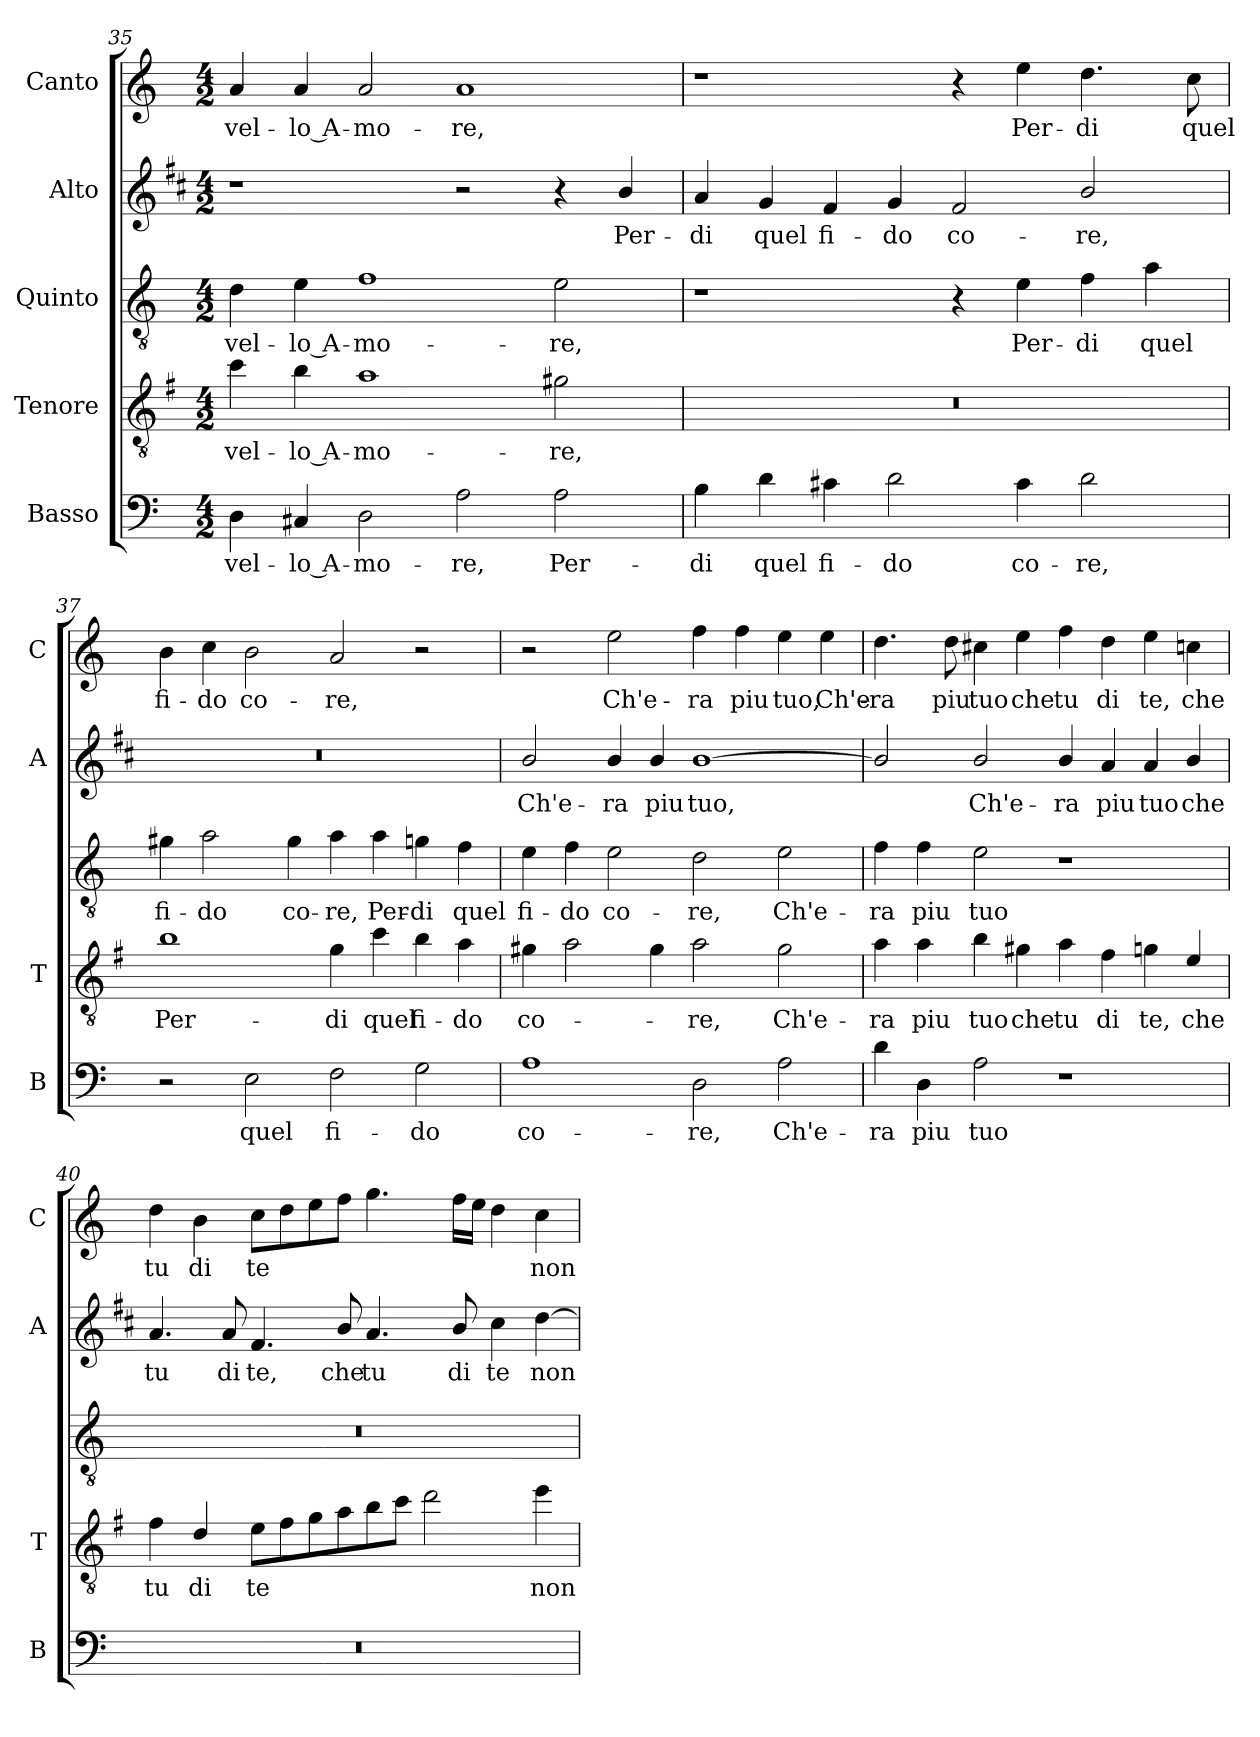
**kern	**text	**kern	**text	**kern	**text	**kern	**text	**kern	**text
*part5	*part5	*part4	*part4	*part3	*part3	*part2	*part2	*part1	*part1
*staff5	*staff5	*staff4	*staff4	*staff3	*staff3	*staff2	*staff2	*staff1	*staff1
*I"Basso	*	*I"Tenore	*	*I"Quinto	*	*I"Alto	*	*I"Canto	*
*I'B	*	*I'T	*	*	*	*I'A	*	*I'C	*
*clefF4	*	*clefGv2	*	*clefGv2	*	*clefG2	*	*clefG2	*
*	*	*ITrd4c7	*	*	*	*ITrd1c2	*	*	*
*k[]	*	*k[]	*	*k[]	*	*k[]	*	*k[]	*
*C:	*	*C:	*	*C:	*	*C:	*	*C:	*
*M4/2	*	*M4/2	*	*M4/2	*	*M4/2	*	*M4/2	*
=35	=35	=35	=35	=35	=35	=35	=35	=35	=35
!	!LO:LY:b	!	!LO:LY:b	!	!LO:LY:b	!	!	!	!LO:LY:b
4D\	-vel-	4f\	-vel-	4d\	-vel-	1r	.	4a/	-vel-
!	!LO:LY:b	!	!LO:LY:b	!	!LO:LY:b	!	!	!	!LO:LY:b
4C#X/	-lo A-	4e\	-lo A-	4e\	-lo A-	.	.	4a/	-lo A-
!	!LO:LY:b	!	!LO:LY:b	!	!LO:LY:b	!	!	!	!LO:LY:b
2D\	-mo-	1d	-mo-	1f	-mo-	.	.	2a/	-mo-
!	!LO:LY:b	!	!	!	!	!	!	!	!LO:LY:b
2A\	-re,	.	.	.	.	2r	.	1a	-re,
!	!LO:LY:b	!	!LO:LY:b	!	!LO:LY:b	!	!	!	!
2A\	Per-	2c#X\	-re,	2e\	-re,	4r	.	.	.
!	!	!	!	!	!	!	!LO:LY:b	!	!
.	.	.	.	.	.	4a/	Per-	.	.
=36	=36	=36	=36	=36	=36	=36	=36	=36	=36
!	!LO:LY:b	!	!	!	!	!	!LO:LY:b	!	!
4B\	-di	0r	.	1r	.	4g/	-di	1r	.
!	!LO:LY:b	!	!	!	!	!	!LO:LY:b	!	!
4d\	quel	.	.	.	.	4f/	quel	.	.
!	!LO:LY:b	!	!	!	!	!	!LO:LY:b	!	!
4c#X\	fi-	.	.	.	.	4e/	fi-	.	.
!	!LO:LY:b	!	!	!	!	!	!LO:LY:b	!	!
2d\	-do	.	.	.	.	4f/	-do	.	.
!	!	!	!	!	!	!	!LO:LY:b	!	!
.	.	.	.	4r	.	2e/	co-	4r	.
!	!LO:LY:b	!	!	!	!LO:LY:b	!	!	!	!LO:LY:b
4c#\	co-	.	.	4e\	Per-	.	.	4ee\	Per-
!	!LO:LY:b	!	!	!	!LO:LY:b	!	!LO:LY:b	!	!LO:LY:b
2d\	-re,	.	.	4f\	-di	2a/	-re,	4.dd\	-di
!	!	!	!	!	!LO:LY:b	!	!	!	!
.	.	.	.	4a\	quel	.	.	.	.
!	!	!	!	!	!	!	!	!	!LO:LY:b
.	.	.	.	.	.	.	.	8cc\	quel
!!LO:PB:g=z
=37	=37	=37	=37	=37	=37	=37	=37	=37	=37
!	!	!	!LO:LY:b	!	!LO:LY:b	!	!	!	!LO:LY:b
2r	.	1e	Per-	4g#X\	fi-	0r	.	4b\	fi-
!	!	!	!	!	!LO:LY:b	!	!	!	!LO:LY:b
.	.	.	.	2a\	-do	.	.	4cc\	-do
!	!LO:LY:b	!	!	!	!	!	!	!	!LO:LY:b
2E\	quel	.	.	.	.	.	.	2b\	co-
!	!	!	!	!	!LO:LY:b	!	!	!	!
.	.	.	.	4g#\	co-	.	.	.	.
!	!LO:LY:b	!	!LO:LY:b	!	!LO:LY:b	!	!	!	!LO:LY:b
2F\	fi-	4c\	-di	4a\	-re,	.	.	2a/	-re,
!	!	!	!LO:LY:b	!	!LO:LY:b	!	!	!	!
.	.	4f\	quel	4a\	Per-	.	.	.	.
!	!LO:LY:b	!	!LO:LY:b	!	!LO:LY:b	!	!	!	!
2G\	-do	4e\	fi-	4gn\	-di	.	.	2r	.
!	!	!	!LO:LY:b	!	!LO:LY:b	!	!	!	!
.	.	4d\	-do	4f\	quel	.	.	.	.
=38	=38	=38	=38	=38	=38	=38	=38	=38	=38
!	!LO:LY:b	!	!LO:LY:b	!	!LO:LY:b	!	!LO:LY:b	!	!
1A	co-	4c#X\	co-	4e\	fi-	2a/	Ch'e-	2r	.
!	!	!	!	!	!LO:LY:b	!	!	!	!
.	.	2d\	.	4f\	-do	.	.	.	.
!	!	!	!	!	!LO:LY:b	!	!LO:LY:b	!	!LO:LY:b
.	.	.	.	2e\	co-	4a/	-ra	2ee\	Ch'e-
!	!	!	!	!	!	!	!LO:LY:b	!	!
.	.	4c#\	.	.	.	4a/	piu	.	.
!	!LO:LY:b	!	!LO:LY:b	!	!LO:LY:b	!	!LO:LY:b	!	!LO:LY:b
2D\	-re,	2d\	-re,	2d\	-re,	[1a	tuo,	4ff\	-ra
!	!	!	!	!	!	!	!	!	!LO:LY:b
.	.	.	.	.	.	.	.	4ff\	piu
!	!LO:LY:b	!	!LO:LY:b	!	!LO:LY:b	!	!	!	!LO:LY:b
2A\	Ch'e-	2c#\	Ch'e-	2e\	Ch'e-	.	.	4ee\	tuo,
!	!	!	!	!	!	!	!	!	!LO:LY:b
.	.	.	.	.	.	.	.	4ee\	Ch'e-
=39	=39	=39	=39	=39	=39	=39	=39	=39	=39
!	!LO:LY:b	!	!LO:LY:b	!	!LO:LY:b	!	!	!	!LO:LY:b
4d\	-ra	4d\	-ra	4f\	-ra	2a/]	.	4.dd\	-ra
!	!LO:LY:b	!	!LO:LY:b	!	!LO:LY:b	!	!	!	!
4D\	piu	4d\	piu	4f\	piu	.	.	.	.
!	!	!	!	!	!	!	!	!	!LO:LY:b
.	.	.	.	.	.	.	.	8dd\	piu
!	!LO:LY:b	!	!LO:LY:b	!	!LO:LY:b	!	!LO:LY:b	!	!LO:LY:b
2A\	tuo	4e\	tuo	2e\	tuo	2a/	Ch'e-	4cc#X\	tuo
!	!	!	!LO:LY:b	!	!	!	!	!	!LO:LY:b
.	.	4c#X\	che	.	.	.	.	4ee\	che
!	!	!	!LO:LY:b	!	!	!	!LO:LY:b	!	!LO:LY:b
1r	.	4d\	tu	1r	.	4a/	-ra	4ff\	tu
!	!	!	!LO:LY:b	!	!	!	!LO:LY:b	!	!LO:LY:b
.	.	4B\	di	.	.	4g/	piu	4dd\	di
!	!	!	!LO:LY:b	!	!	!	!LO:LY:b	!	!LO:LY:b
.	.	4cn\	te,	.	.	4g/	tuo	4ee\	te,
!	!	!	!LO:LY:b	!	!	!	!LO:LY:b	!	!LO:LY:b
.	.	4A/	che	.	.	4a/	che	4ccn\	che
!!LO:LB:g=z
=40	=40	=40	=40	=40	=40	=40	=40	=40	=40
!	!	!	!LO:LY:b	!	!	!	!LO:LY:b	!	!LO:LY:b
0r	.	4B\	tu	0r	.	4.g/	tu	4dd\	tu
!	!	!	!LO:LY:b	!	!	!	!	!	!LO:LY:b
.	.	4G/	di	.	.	.	.	4b\	di
!	!	!	!	!	!	!	!LO:LY:b	!	!
.	.	.	.	.	.	8g/	di	.	.
!	!	!	!LO:LY:b	!	!	!	!LO:LY:b	!	!LO:LY:b
.	.	8A\L	te	.	.	4.e/	te,	8cc\L	te
.	.	8B\	.	.	.	.	.	8dd\	.
.	.	8c\	.	.	.	.	.	8ee\	.
!	!	!	!	!	!	!	!LO:LY:b	!	!
.	.	8d\	.	.	.	8a/	che	8ff\J	.
!	!	!	!	!	!	!	!LO:LY:b	!	!
.	.	8e\	.	.	.	4.g/	tu	4.gg\	.
.	.	8f\J	.	.	.	.	.	.	.
.	.	2g\	.	.	.	.	.	.	.
!	!	!	!	!	!	!	!LO:LY:b	!	!
.	.	.	.	.	.	8a/	di	16ff\LL	.
.	.	.	.	.	.	.	.	16ee\JJ	.
!	!	!	!	!	!	!	!LO:LY:b	!	!
.	.	.	.	.	.	4b\	te	4dd\	.
!	!	!	!LO:LY:b	!	!	!	!LO:LY:b	!	!LO:LY:b
.	.	4a\	non	.	.	[4cc\	non	4cc\	non
=	=	=	=	=	=	=	=	=	=
*-	*-	*-	*-	*-	*-	*-	*-	*-	*-
